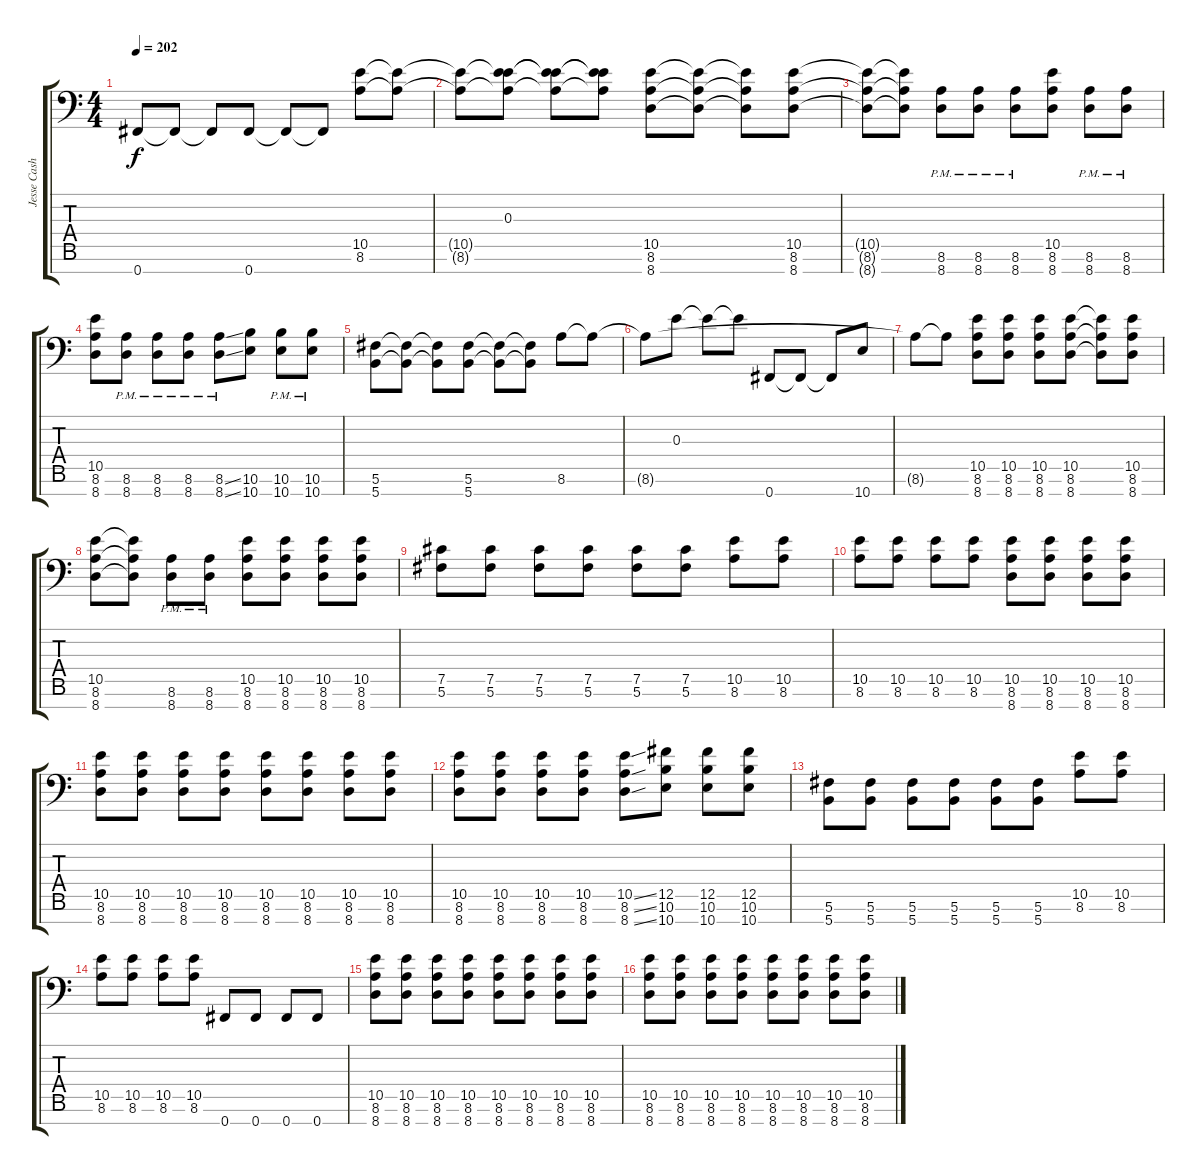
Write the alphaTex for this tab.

\track ("Jesse Cash" "Jesse Cash") {instrument distortionguitar}
\staff {score tabs}
\tuning (Db4 Ab3 E3 B2 Gb2 Db2 Gb1) {hide}
\ts (4 4)
\tempo 202
\clef f4
\ks c
0.7.8{dy f} 0.7{t}.8 0.7{t}.8 0.7.8 0.7{t}.8 0.7{t}.8 (10.5 8.6).8 (10.5{t} 8.6{t}).8 |
(10.5{t} 8.6{t}).8 (0.3 10.5{t} 8.6{t}).8 (0.3{t} 10.5{t} 8.6{t}).8 (0.3{t} 10.5{t} 8.6{t}).8 (10.5 8.6 8.7).8 (10.5{t} 8.6{t} 8.7{t}).8 (10.5{t} 8.6{t} 8.7{t}).8 (10.5 8.6 8.7).8 |
(10.5{t} 8.6{t} 8.7{t}).8 (10.5{t} 8.6{t} 8.7{t}).8 (8.6{pm} 8.7{pm}).8 (8.6{pm} 8.7{pm}).8 (8.6{pm} 8.7{pm}).8 (10.5 8.6 8.7).8 (8.6{pm} 8.7{pm}).8 (8.6{pm} 8.7{pm}).8 |
(10.5 8.6 8.7).8 (8.6{pm} 8.7{pm}).8 (8.6{pm} 8.7{pm}).8 (8.6{pm} 8.7{pm}).8 (8.6{ss} 8.7{ss pm}).8 (10.6 10.7).8 (10.6{pm} 10.7{pm}).8 (10.6{pm} 10.7{pm}).8 |
(5.6 5.7).8 (5.6{t} 5.7{t}).8 (5.6{t} 5.7{t}).8 (5.6 5.7).8 (5.6{t} 5.7{t}).8 (5.6{t} 5.7{t}).8 8.6.8 8.6{t}.8 |
8.6{t}.8 0.3.8 0.3{t}.8 0.3{t}.8 0.7.8 0.7{t}.8 0.7{t}.8 10.7.8 |
8.6{t}.8 8.6{t}.8 (10.5 8.6 8.7).8 (10.5 8.6 8.7).8 (10.5 8.6 8.7).8 (10.5 8.6 8.7).8 (10.5{t} 8.6{t} 8.7{t}).8 (10.5 8.6 8.7).8 |
(10.5 8.6 8.7).8 (10.5{t} 8.6{t} 8.7{t}).8 (8.6{pm} 8.7{pm}).8 (8.6{pm} 8.7{pm}).8 (10.5 8.6 8.7).8 (10.5 8.6 8.7).8 (10.5 8.6 8.7).8 (10.5 8.6 8.7).8 |
(7.5 5.6).8 (7.5 5.6).8 (7.5 5.6).8 (7.5 5.6).8 (7.5 5.6).8 (7.5 5.6).8 (10.5 8.6).8 (10.5 8.6).8 |
(10.5 8.6).8 (10.5 8.6).8 (10.5 8.6).8 (10.5 8.6).8 (10.5 8.6 8.7).8 (10.5 8.6 8.7).8 (10.5 8.6 8.7).8 (10.5 8.6 8.7).8 |
(10.5 8.6 8.7).8 (10.5 8.6 8.7).8 (10.5 8.6 8.7).8 (10.5 8.6 8.7).8 (10.5 8.6 8.7).8 (10.5 8.6 8.7).8 (10.5 8.6 8.7).8 (10.5 8.6 8.7).8 |
(10.5 8.6 8.7).8 (10.5 8.6 8.7).8 (10.5 8.6 8.7).8 (10.5 8.6 8.7).8 (10.5{ss} 8.6{ss} 8.7{ss}).8 (12.5 10.6 10.7).8 (12.5 10.6 10.7).8 (12.5 10.6 10.7).8 |
(5.6 5.7).8 (5.6 5.7).8 (5.6 5.7).8 (5.6 5.7).8 (5.6 5.7).8 (5.6 5.7).8 (10.5 8.6).8 (10.5 8.6).8 |
(10.5 8.6).8 (10.5 8.6).8 (10.5 8.6).8 (10.5 8.6).8 0.7.8 0.7.8 0.7.8 0.7.8 |
(10.5 8.6 8.7).8 (10.5 8.6 8.7).8 (10.5 8.6 8.7).8 (10.5 8.6 8.7).8 (10.5 8.6 8.7).8 (10.5 8.6 8.7).8 (10.5 8.6 8.7).8 (10.5 8.6 8.7).8 |
(10.5 8.6 8.7).8 (10.5 8.6 8.7).8 (10.5 8.6 8.7).8 (10.5 8.6 8.7).8 (10.5 8.6 8.7).8 (10.5 8.6 8.7).8 (10.5 8.6 8.7).8 (10.5 8.6 8.7).8
